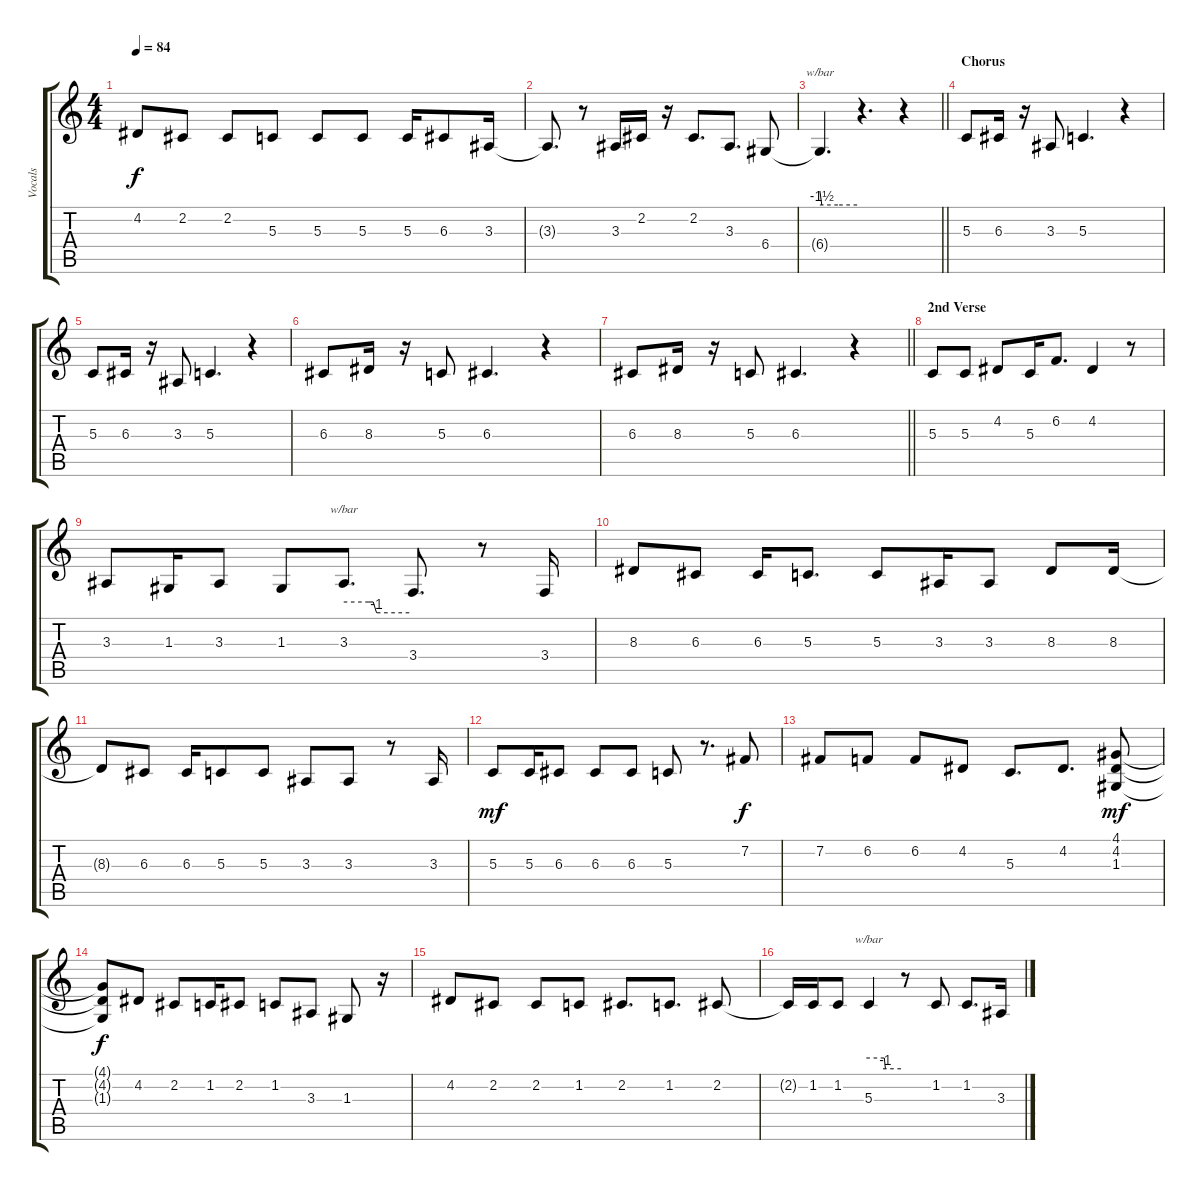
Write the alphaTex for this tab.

\track ("Vocals" "Vocals") {instrument clarinet}
\staff {score tabs}
\tuning (E4 B3 G3 D3 A2 E2) {hide}
\ts (4 4)
\tempo 84
\clef g2
\ks c
4.2.8{dy f} 2.2.8 2.2.8 5.3.8 5.3.8 5.3.8 5.3.16 6.3.8 3.3.16 |
3.3{t}.8{d} r.8 3.3.16 2.2.16 r.16 2.2.8{d} 3.3.8{d} 6.4.8 |
\barLineRight lightlight
6.4{t}.4{d tbe (custom default 0 0 3 -6 29 -6 60 -6)} r.4{d} r.4 |
\section ("" "Chorus")
5.3.8 6.3.16 r.16 3.3.8 5.3.4{d} r.4 |
5.3.8 6.3.16 r.16 3.3.8 5.3.4{d} r.4 |
6.3.8 8.3.16 r.16 5.3.8 6.3.4{d} r.4 |
\barLineRight lightlight
6.3.8 8.3.16 r.16 5.3.8 6.3.4{d} r.4 |
\section ("" "2nd Verse")
5.3.8 5.3.8 4.2.8 5.3.16 6.2.8{d} 4.2.4 r.8 |
3.3.8 1.3.16 3.3.8 1.3.8 3.3.8{d tbe (custom default 0 0 23 0 27 0 30 -4 60 -4)} 3.4.8{d} r.8 3.4.16 |
8.3.8 6.3.8 6.3.16 5.3.8{d} 5.3.8 3.3.16 3.3.8 8.3.8 8.3.16 |
8.3{t}.8 6.3.8 6.3.16 5.3.8 5.3.8 3.3.8 3.3.8 r.8 3.3.16 |
5.3.8{dy mf} 5.3.16 6.3.8 6.3.8 6.3.8 5.3.8 r.8{d} 7.2.8{dy f instrument oboe} |
7.2.8 6.2.8 6.2.8 4.2.8 5.3.8{d} 4.2.8{d} (4.1 4.2 1.3).8{dy mf} |
(4.1{t} 4.2{t} 1.3{t}).8{dy f} 4.2.8{instrument clarinet} 2.2.8 1.2.16 2.2.8 1.2.8 3.3.8 1.3.8 r.16 |
4.2.8 2.2.8 2.2.8 1.2.8 2.2.8{d} 1.2.8{d} 2.2.8 |
2.2{t}.16 1.2.16 1.2.8 5.3.4{tbe (custom default 0 0 29 0 31 -4 60 -4)} r.8 1.2.8 1.2.8{d} 3.3.16
